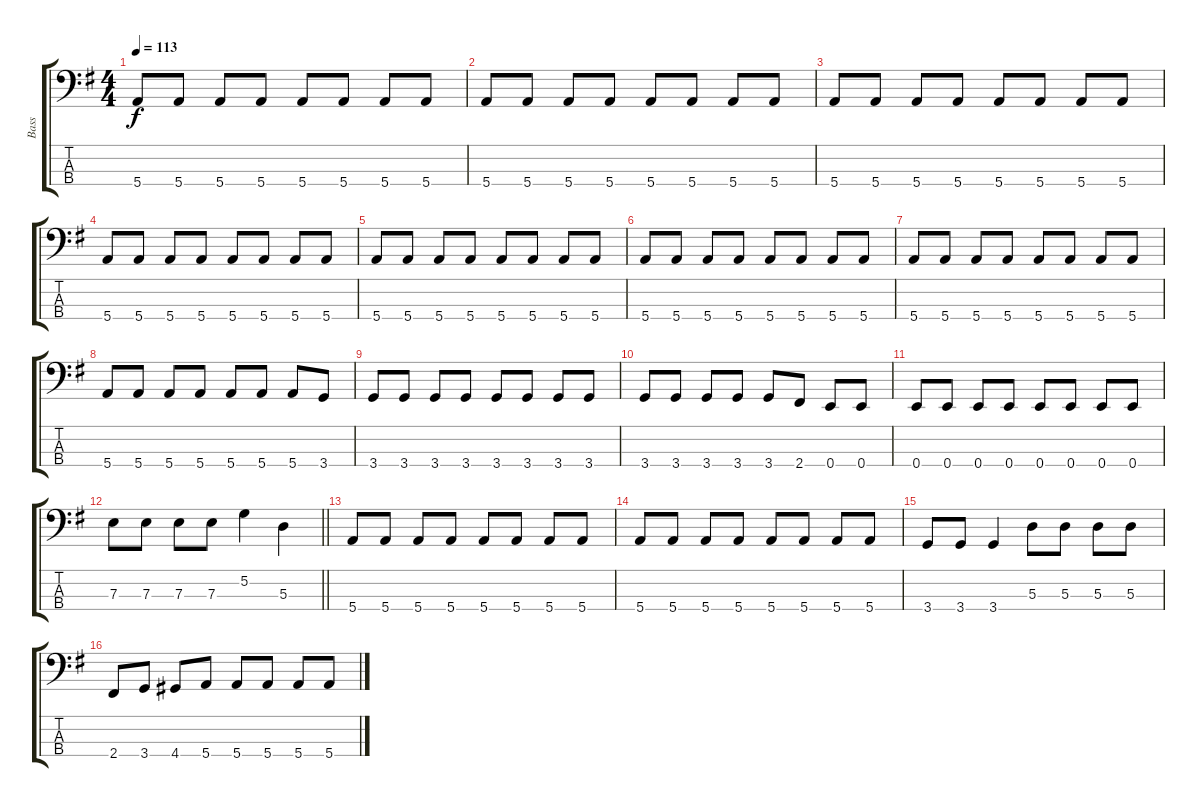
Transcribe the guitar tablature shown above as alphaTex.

\track ("Bass" "Bass") {instrument electricbassfinger}
\staff {score tabs}
\tuning (G2 D2 A1 E1) {hide}
\ts (4 4)
\tempo 113
\clef f4
\ks g
5.4.8{dy f} 5.4.8 5.4.8 5.4.8 5.4.8 5.4.8 5.4.8 5.4.8 |
5.4.8 5.4.8 5.4.8 5.4.8 5.4.8 5.4.8 5.4.8 5.4.8 |
5.4.8 5.4.8 5.4.8 5.4.8 5.4.8 5.4.8 5.4.8 5.4.8 |
5.4.8 5.4.8 5.4.8 5.4.8 5.4.8 5.4.8 5.4.8 5.4.8 |
5.4.8 5.4.8 5.4.8 5.4.8 5.4.8 5.4.8 5.4.8 5.4.8 |
5.4.8 5.4.8 5.4.8 5.4.8 5.4.8 5.4.8 5.4.8 5.4.8 |
5.4.8 5.4.8 5.4.8 5.4.8 5.4.8 5.4.8 5.4.8 5.4.8 |
5.4.8 5.4.8 5.4.8 5.4.8 5.4.8 5.4.8 5.4.8 3.4.8 |
3.4.8 3.4.8 3.4.8 3.4.8 3.4.8 3.4.8 3.4.8 3.4.8 |
3.4.8 3.4.8 3.4.8 3.4.8 3.4.8 2.4.8 0.4.8 0.4.8 |
0.4.8 0.4.8 0.4.8 0.4.8 0.4.8 0.4.8 0.4.8 0.4.8 |
\barLineRight lightlight
7.3.8 7.3.8 7.3.8 7.3.8 5.2.4 5.3.4 |
5.4.8 5.4.8 5.4.8 5.4.8 5.4.8 5.4.8 5.4.8 5.4.8 |
5.4.8 5.4.8 5.4.8 5.4.8 5.4.8 5.4.8 5.4.8 5.4.8 |
3.4.8 3.4.8 3.4.4 5.3.8 5.3.8 5.3.8 5.3.8 |
2.4.8 3.4.8 4.4.8 5.4.8 5.4.8 5.4.8 5.4.8 5.4.8
